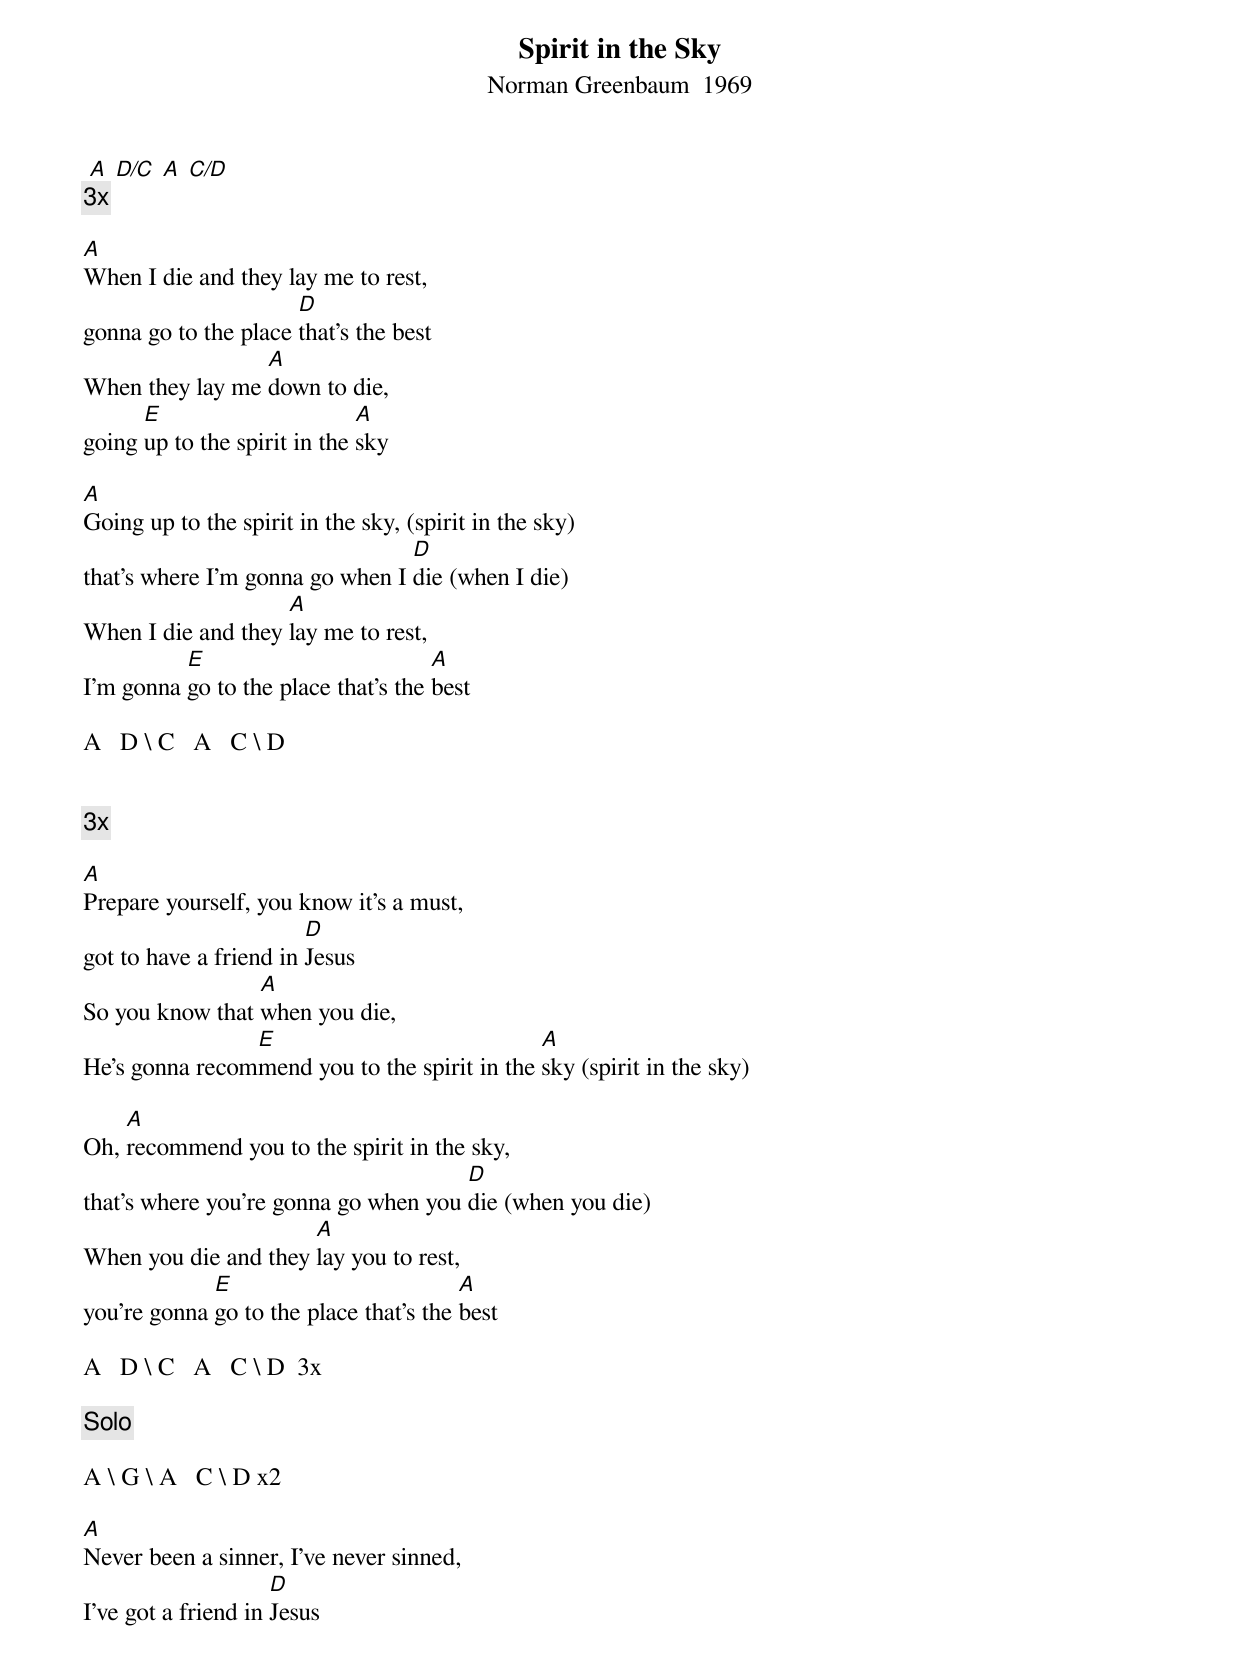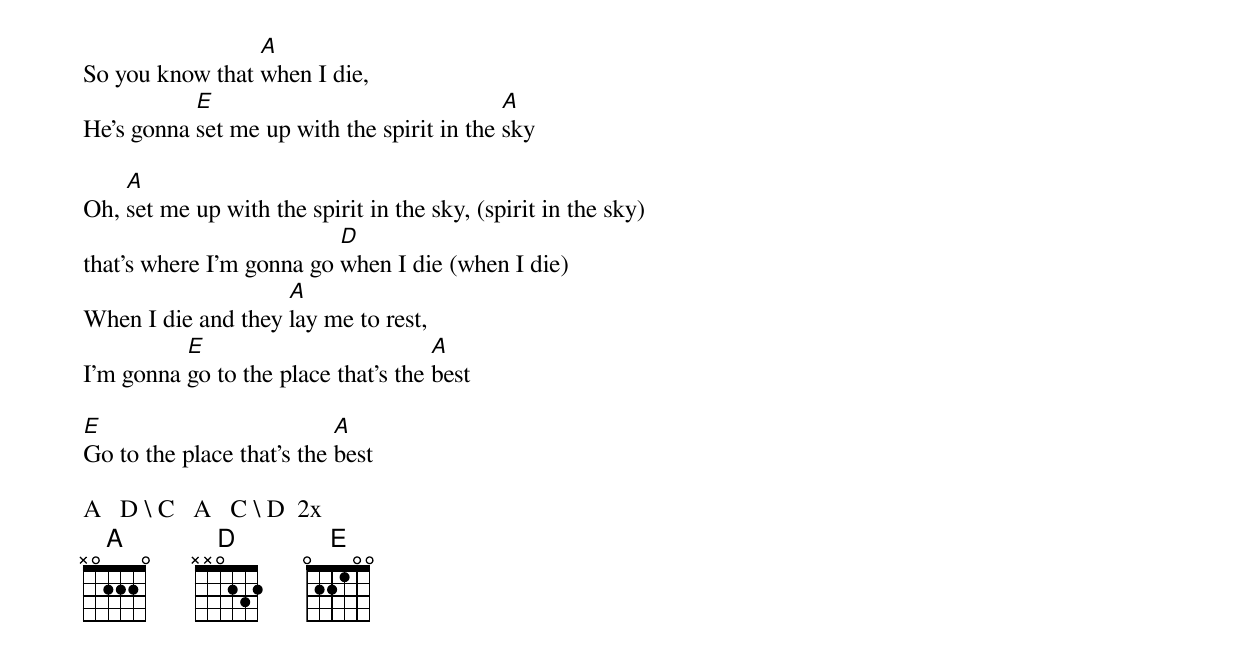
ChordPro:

{title: Spirit in the Sky}
{subtitle: Norman Greenbaum  1969   }

 [A] [D/C] [A] [C/D]
{c:3x}

[A]When I die and they lay me to rest,
gonna go to the place [D]that's the best
When they lay me [A]down to die,
going [E]up to the spirit in the [A]sky

[A]Going up to the spirit in the sky, (spirit in the sky)
that's where I'm gonna go when I [D]die (when I die)
When I die and they [A]lay me to rest,
I'm gonna [E]go to the place that's the [A]best

A   D \ C   A   C \ D


  {c:3x}

[A]Prepare yourself, you know it's a must,
got to have a friend in [D]Jesus
So you know that [A]when you die,
He's gonna recom[E]mend you to the spirit in the [A]sky (spirit in the sky)

Oh, [A]recommend you to the spirit in the sky,
that's where you're gonna go when you [D]die (when you die)
When you die and they [A]lay you to rest,
you're gonna [E]go to the place that's the [A]best

A   D \ C   A   C \ D  3x

{c:Solo}

A \ G \ A   C \ D x2

[A]Never been a sinner, I've never sinned,
I've got a friend in [D]Jesus
So you know that [A]when I die,
He's gonna [E]set me up with the spirit in the [A]sky

Oh, [A]set me up with the spirit in the sky, (spirit in the sky)
that's where I'm gonna go [D]when I die (when I die)
When I die and they [A]lay me to rest,
I'm gonna [E]go to the place that's the [A]best

[E]Go to the place that's the [A]best

A   D \ C   A   C \ D  2x
